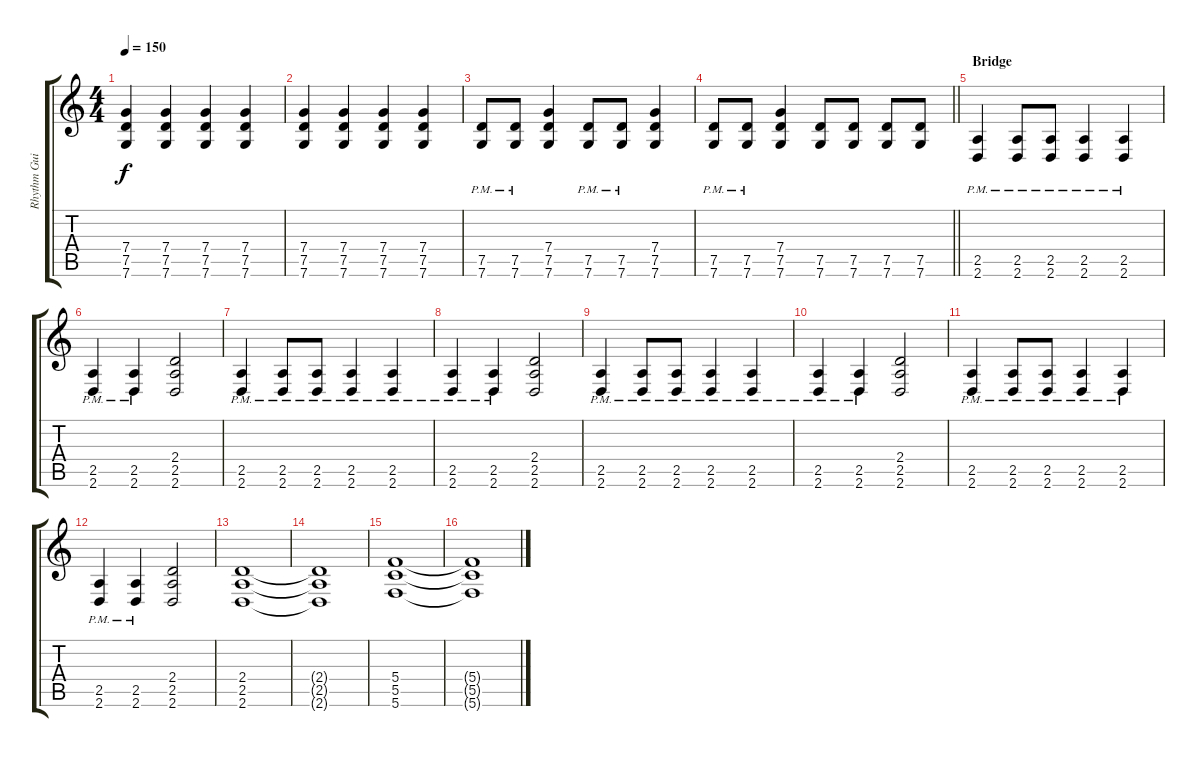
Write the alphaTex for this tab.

\track ("Rhythm Guitar" "Rhythm Gui") {instrument distortionguitar}
\staff {score tabs}
\tuning (D4 A3 F3 C3 G2 C2) {hide}
\ts (4 4)
\tempo 150
\clef g2
\ks c
(7.4 7.5 7.6).4{dy f} (7.4 7.5 7.6).4 (7.4 7.5 7.6).4 (7.4 7.5 7.6).4 |
(7.4 7.5 7.6).4 (7.4 7.5 7.6).4 (7.4 7.5 7.6).4 (7.4 7.5 7.6).4 |
(7.5{pm} 7.6{pm}).8 (7.5{pm} 7.6{pm}).8 (7.4 7.5 7.6).4 (7.5{pm} 7.6{pm}).8 (7.5{pm} 7.6{pm}).8 (7.4 7.5 7.6).4 |
\barLineRight lightlight
(7.5{pm} 7.6{pm}).8 (7.5{pm} 7.6{pm}).8 (7.4 7.5 7.6).4 (7.5 7.6).8 (7.5 7.6).8 (7.5 7.6).8 (7.5 7.6).8 |
\section ("" "Bridge")
(2.5{pm} 2.6{pm}).4 (2.5{pm} 2.6{pm}).8 (2.5{pm} 2.6{pm}).8 (2.5{pm} 2.6{pm}).4 (2.5{pm} 2.6{pm}).4 |
(2.5{pm} 2.6{pm}).4 (2.5{pm} 2.6{pm}).4 (2.4 2.5 2.6).2 |
(2.5{pm} 2.6{pm}).4 (2.5{pm} 2.6{pm}).8 (2.5{pm} 2.6{pm}).8 (2.5{pm} 2.6{pm}).4 (2.5{pm} 2.6{pm}).4 |
(2.5{pm} 2.6{pm}).4 (2.5{pm} 2.6{pm}).4 (2.4 2.5 2.6).2 |
(2.5{pm} 2.6{pm}).4 (2.5{pm} 2.6{pm}).8 (2.5{pm} 2.6{pm}).8 (2.5{pm} 2.6{pm}).4 (2.5{pm} 2.6{pm}).4 |
(2.5{pm} 2.6{pm}).4 (2.5{pm} 2.6{pm}).4 (2.4 2.5 2.6).2 |
(2.5{pm} 2.6{pm}).4 (2.5{pm} 2.6{pm}).8 (2.5{pm} 2.6{pm}).8 (2.5{pm} 2.6{pm}).4 (2.5{pm} 2.6{pm}).4 |
(2.5{pm} 2.6{pm}).4 (2.5{pm} 2.6{pm}).4 (2.4 2.5 2.6).2 |
(2.4 2.5 2.6).1 |
(2.4{t} 2.5{t} 2.6{t}).1 |
(5.4 5.5 5.6).1 |
(5.4{t} 5.5{t} 5.6{t}).1
